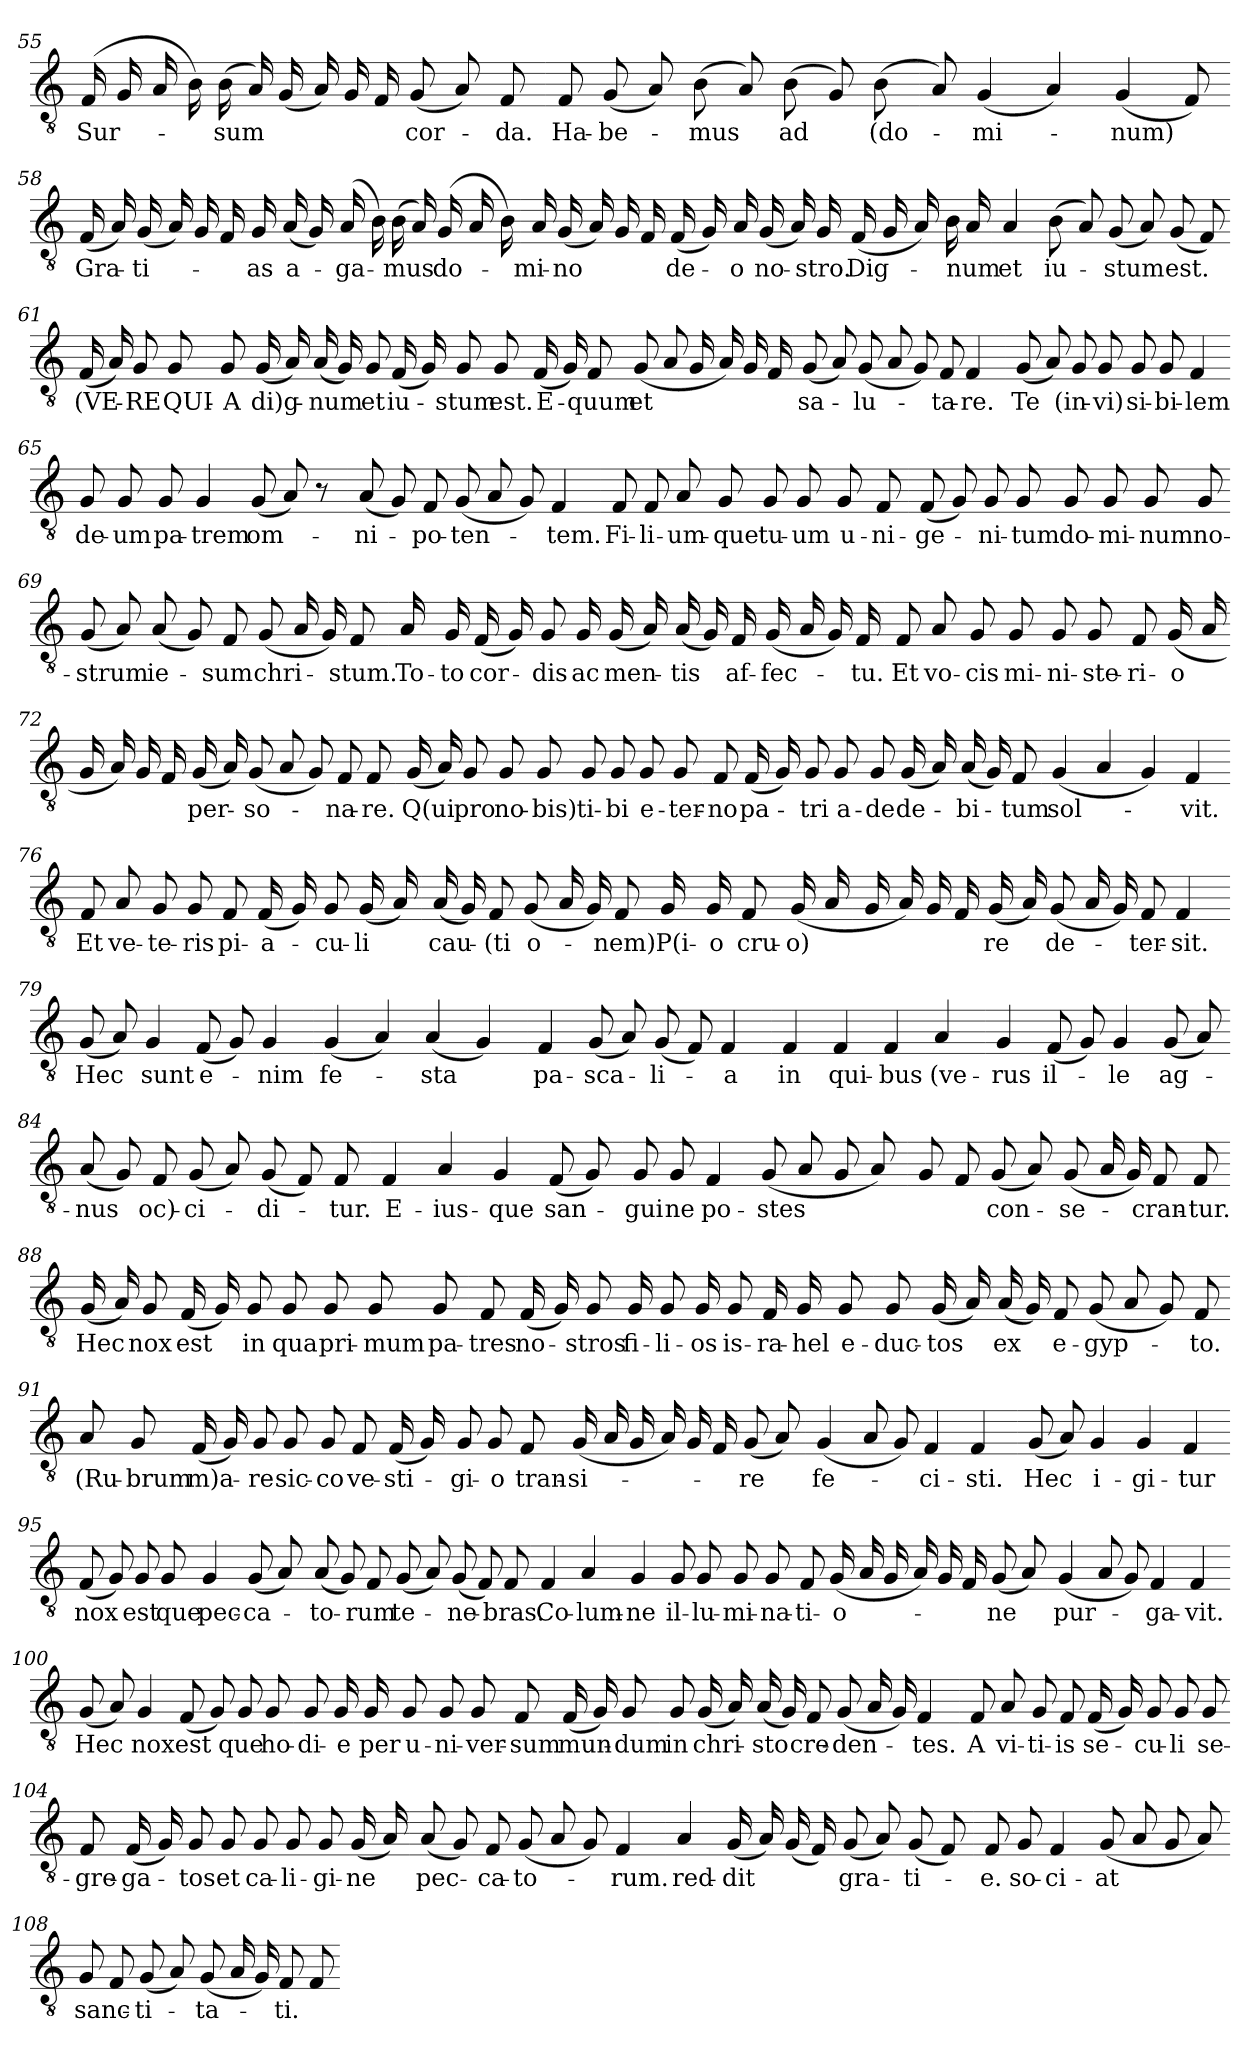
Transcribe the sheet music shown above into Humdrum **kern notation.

**kern	**text
*part1	*part1
*staff1	*staff1
*clefGv2	*
*k[]	*
=55	=55
(16F	Sur-
16G	.
16A	.
16B)	.
(16B	-sum
16A)	.
(16G	.
16A)	.
16G	.
16F	.
(8G	cor-
8A)	.
8F	-da.
=56-	=56-
8F	Ha-
(8G	-be-
8A)	.
(8B	-mus
8A)	.
(8B	ad
8G)	.
(8B	(do-
=57-	=57-
8A)	.
(4G	-mi-
4A)	.
(4G	-num)
8F)	.
=58-	=58-
(16F	Gra-
16A)	.
(16G	-ti-
16A)	.
16G	.
16F	.
16G	-as
(16A	a-
16G)	.
(16A	-ga-
16B)	.
(16B	-mus
16A)	.
(16G	do-
16A	.
16B)	.
=59-	=59-
16A	-mi-
(16G	-no
16A)	.
16G	.
16F	.
(16F	de-
16G)	.
16A	-o
(16G	no-
16A)	.
16G	-stro.
(16F	Dig-
16G	.
16A)	.
16B	.
16A	-num
=60-	=60-
4A	et
(8B	iu-
8A)	.
(8G	-stum
8A)	.
(8G	est.
8F)	.
=61-	=61-
(16F	(VE-
16A)	.
8G	-RE
8G	QUI-
8G	-A
(16G	di)g-
16A)	.
(16A	-num
16G)	.
8G	et
(16F	iu-
16G)	.
=62-	=62-
8G	-stum
8G	est.
(16F	E-
16G)	.
8F	-quum
(8G	et
8A	.
16G	.
16A)	.
16G	.
16F	.
=63-	=63-
(8G	sa-
8A)	.
(8G	-lu-
8A	.
8G)	.
8F	-ta-
4F	-re.
=64-	=64-
(8G	Te
8A)	.
8G	(in-
8G	vi)
8G	-si-
8G	-bi-
4F	-lem
=65-	=65-
8G	de-
8G	-um
8G	pa-
4G	-trem
(8G	om-
8A)	.
8r	.
=66-	=66-
(8A	-ni-
8G)	.
8F	-po-
(8G	-ten-
8A	.
8G)	.
4F	-tem.
=67-	=67-
8F	Fi-
8F	-li-
8A	-um-
8G	-que
8G	tu-
8G	-um
8G	u-
8F	-ni-
=68-	=68-
(8F	-ge-
8G)	.
8G	-ni-
8G	-tum
8G	do-
8G	-mi-
8G	-num
8G	no-
=69-	=69-
(8G	-strum
8A)	.
(8A	ie-
8G)	.
8F	-sum
(8G	chri-
16A	.
16G)	.
8F	-stum.
=70-	=70-
16A	To-
16G	-to
(16F	cor-
16G)	.
8G	-dis
16G	ac
(16G	men-
16A)	.
(16A	-tis
16G)	.
16F	af-
(16G	-fec-
16A	.
16G)	.
16F	-tu.
=71-	=71-
8F	Et
8A	vo-
8G	-cis
8G	mi-
8G	-ni-
8G	-ste-
8F	-ri-
(16G	-o
16A	.
=72-	=72-
16G	.
16A)	.
16G	.
16F	.
(16G	per-
16A)	.
(8G	-so-
8A	.
8G)	.
8F	-na-
8F	-re.
=73-	=73-
(16G	Q(ui
16A)	.
8G	pro
8G	no-
8G	-bis)
8G	ti-
8G	-bi
8G	e-
8G	-ter-
=74-	=74-
8F	-no
(16F	pa-
16G)	.
8G	-tri
8G	a-
8G	-de
(16G	de-
16A)	.
(16A	-bi-
16G)	.
8F	-tum
=75-	=75-
(4G	sol-
4A	.
4G)	.
4F	-vit.
=76-	=76-
8F	Et
8A	ve-
8G	-te-
8G	-ris
8F	pi-
(16F	-a-
16G)	.
8G	-cu-
(16G	-li
16A)	.
=77-	=77-
(16A	cau-
16G)	.
8F	(ti
(8G	-o-
16A	.
16G)	.
8F	-nem)
16G	P(i-
16G	-o
8F	cru-
(16G	o)
16A	.
=78-	=78-
16G	.
16A)	.
16G	.
16F	.
(16G	-re
16A)	.
(8G	de-
16A	.
16G)	.
8F	-ter-
4F	-sit.
=79-	=79-
(8G	Hec
8A)	.
4G	sunt
(8F	e-
8G)	.
4G	-nim
=80-	=80-
(4G	fe-
4A)	.
(4A	-sta
4G)	.
=81-	=81-
4F	pa-
(8G	-sca-
8A)	.
(8G	-li-
8F)	.
4F	-a
=82-	=82-
4F	in
4F	qui-
4F	-bus
4A	(ve-
=83-	=83-
4G	-rus
(8F	il-
8G)	.
4G	-le
(8G	ag-
8A)	.
=84-	=84-
(8A	-nus
8G)	.
8F	oc)-
(8G	-ci-
8A)	.
(8G	-di-
8F)	.
8F	-tur.
=85-	=85-
4F	E-
4A	-ius-
4G	-que
(8F	san-
8G)	.
=86-	=86-
8G	gui
8G	-ne
4F	po-
(8G	-stes
8A	.
8G	.
8A)	.
=87-	=87-
8G	.
8F	.
(8G	con-
8A)	.
(8G	-se-
16A	.
16G)	.
8F	-cran-
8F	-tur.
=88-	=88-
(16G	Hec
16A)	.
8G	nox
(16F	est
16G)	.
8G	in
8G	qua
8G	pri-
8G	-mum
8G	pa-
=89-	=89-
8F	-tres
(16F	no-
16G)	.
8G	-stros
16G	fi-
8G	-li-
16G	-os
8G	is-
16F	-ra-
16G	-hel
8G	e-
=90-	=90-
8G	-duc-
(16G	-tos
16A)	.
(16A	ex
16G)	.
8F	e-
(8G	-gyp-
8A	.
8G)	.
8F	-to.
=91-	=91-
8A	(Ru-
8G	-brum
(16F	m)a-
16G)	.
8G	-re
8G	sic-
8G	-co
8F	ve-
(16F	-sti-
16G)	.
=92-	=92-
8G	-gi-
8G	-o
8F	tran-
(16G	-si-
16A	.
16G	.
16A)	.
16G	.
16F	.
(8G	-re
8A)	.
=93-	=93-
(4G	fe-
8A	.
8G)	.
4F	-ci-
4F	-sti.
=94-	=94-
(8G	Hec
8A)	.
4G	i-
4G	-gi-
4F	-tur
=95-	=95-
(8F	nox
8G)	.
8G	est
8G	que
4G	pec-
(8G	-ca-
8A)	.
=96-	=96-
(8A	-to-
8G)	.
8F	-rum
(8G	te-
8A)	.
(8G	-ne-
8F)	.
8F	-bras.
=97-	=97-
4F	Co-
4A	-lum-
4G	-ne
8G	il-
8G	-lu-
=98-	=98-
8G	-mi-
8G	-na-
8F	-ti-
(16G	-o-
16A	.
16G	.
16A)	.
16G	.
16F	.
(8G	-ne
8A)	.
=99-	=99-
(4G	pur-
8A	.
8G)	.
4F	-ga-
4F	-vit.
=100-	=100-
(8G	Hec
8A)	.
4G	nox
(8F	est
8G)	.
8G	que
8G	ho-
=101-	=101-
8G	-di-
16G	-e
16G	per
8G	u-
8G	-ni-
8G	-ver-
8F	-sum
(16F	mun-
16G)	.
8G	-dum
=102-	=102-
8G	in
(16G	chri-
16A)	.
(16A	-sto
16G)	.
8F	cre-
(8G	-den-
16A	.
16G)	.
4F	-tes.
=103-	=103-
8F	A
8A	vi-
8G	-ti-
8F	-is
(16F	se-
16G)	.
8G	-cu-
8G	-li
8G	se-
=104-	=104-
8F	-gre-
(16F	-ga-
16G)	.
8G	-tos
8G	et
8G	ca-
8G	-li-
8G	-gi-
(16G	-ne
16A)	.
=105-	=105-
(8A	pec-
8G)	.
8F	-ca-
(8G	-to-
8A	.
8G)	.
4F	-rum.
=106-	=106-
4A	red-
(16G	-dit
16A)	.
(16G	.
16F)	.
(8G	gra-
8A)	.
(8G	-ti-
8F)	.
=107-	=107-
8F	-e.
8G	so-
4F	-ci-
(8G	-at
8A	.
8G	.
8A)	.
=108-	=108-
8G	sanc-
8F	.
(8G	-ti-
8A)	.
(8G	-ta-
16A	.
16G)	.
8F	-ti.
8F	.
=-	=-
*-	*-
